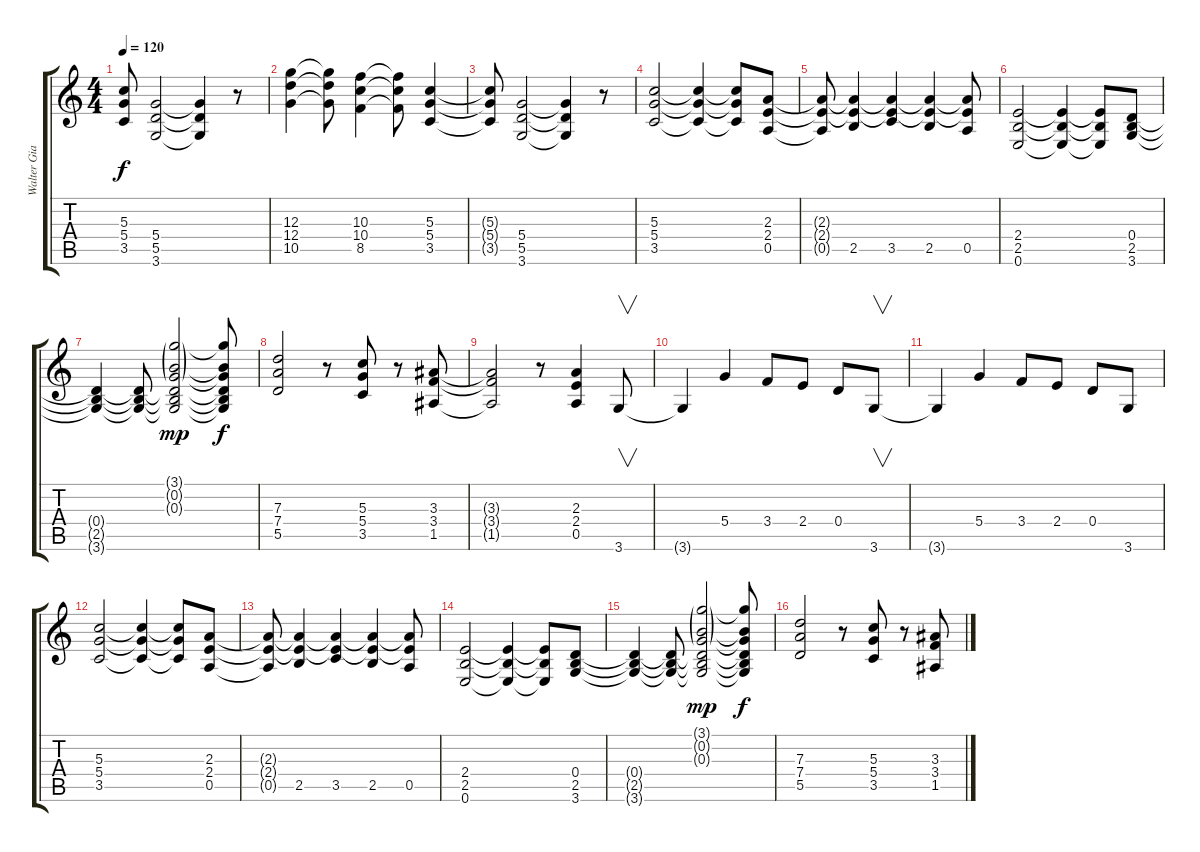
\track ("Walter Giardino" "Walter Gia") {instrument distortionguitar}
\staff {score tabs}
\tuning (E4 B3 G3 D3 A2 E2) {hide}
\ts (4 4)
\tempo 120
\clef g2
\ks c
(5.3{t} 5.4{t} 3.5{t}).8{dy f} (5.4 5.5 3.6).2 (5.4{t} 5.5{t} 3.6{t}).4 r.8 |
(12.3 12.4 10.5).4 (12.3{t} 12.4{t} 10.5{t}).8 (10.3 10.4 8.5).4 (10.3{t} 10.4{t} 8.5{t}).8 (5.3 5.4 3.5).4 |
(5.3{t} 5.4{t} 3.5{t}).8 (5.4 5.5 3.6).2 (5.4{t} 5.5{t} 3.6{t}).4 r.8 |
(5.3 5.4 3.5).2 (5.3{t} 5.4{t} 3.5{t}).4 (5.3{t} 5.4{t} 3.5{t}).8 (2.3 2.4 0.5).8 |
(2.3{t} 2.4{t} 0.5{t}).8 (2.3{t} 2.4{t} 2.5).4 (2.3{t} 2.4{t} 3.5).4 (2.3{t} 2.4{t} 2.5).4 (2.3{t} 2.4{t} 0.5).8 |
(2.4 2.5 0.6).2 (2.4{t} 2.5{t} 0.6{t}).4 (2.4{t} 2.5{t} 0.6{t}).8 (0.4 2.5 3.6).8 |
(0.4{t} 2.5{t} 3.6{t}).4 (0.4{t} 2.5{t} 3.6{t}).8 (3.1{g} 0.2{g} 0.3{g} 0.4{t} 2.5{t} 3.6{t}).2{dy mp} (3.1{t} 0.2{t} 0.3{t} 0.4{t} 2.5{t} 3.6{t}).8{dy f} |
(7.3 7.4 5.5).2 r.8 (5.3 5.4 3.5).8 r.8 (3.3 3.4 1.5).8 |
(3.3{t} 3.4{t} 1.5{t}).2 r.8 (2.3 2.4 0.5).4 3.6.8{v} |
3.6{t}.4 5.4.4 3.4.8 2.4.8 0.4.8 3.6.8{v} |
3.6{t}.4 5.4.4 3.4.8 2.4.8 0.4.8 3.6.8 |
(5.3 5.4 3.5).2 (5.3{t} 5.4{t} 3.5{t}).4 (5.3{t} 5.4{t} 3.5{t}).8 (2.3 2.4 0.5).8 |
(2.3{t} 2.4{t} 0.5{t}).8 (2.3{t} 2.4{t} 2.5).4 (2.3{t} 2.4{t} 3.5).4 (2.3{t} 2.4{t} 2.5).4 (2.3{t} 2.4{t} 0.5).8 |
(2.4 2.5 0.6).2 (2.4{t} 2.5{t} 0.6{t}).4 (2.4{t} 2.5{t} 0.6{t}).8 (0.4 2.5 3.6).8 |
(0.4{t} 2.5{t} 3.6{t}).4 (0.4{t} 2.5{t} 3.6{t}).8 (3.1{g} 0.2{g} 0.3{g} 0.4{t} 2.5{t} 3.6{t}).2{dy mp} (3.1{t} 0.2{t} 0.3{t} 0.4{t} 2.5{t} 3.6{t}).8{dy f} |
(7.3 7.4 5.5).2 r.8 (5.3 5.4 3.5).8 r.8 (3.3 3.4 1.5).8
